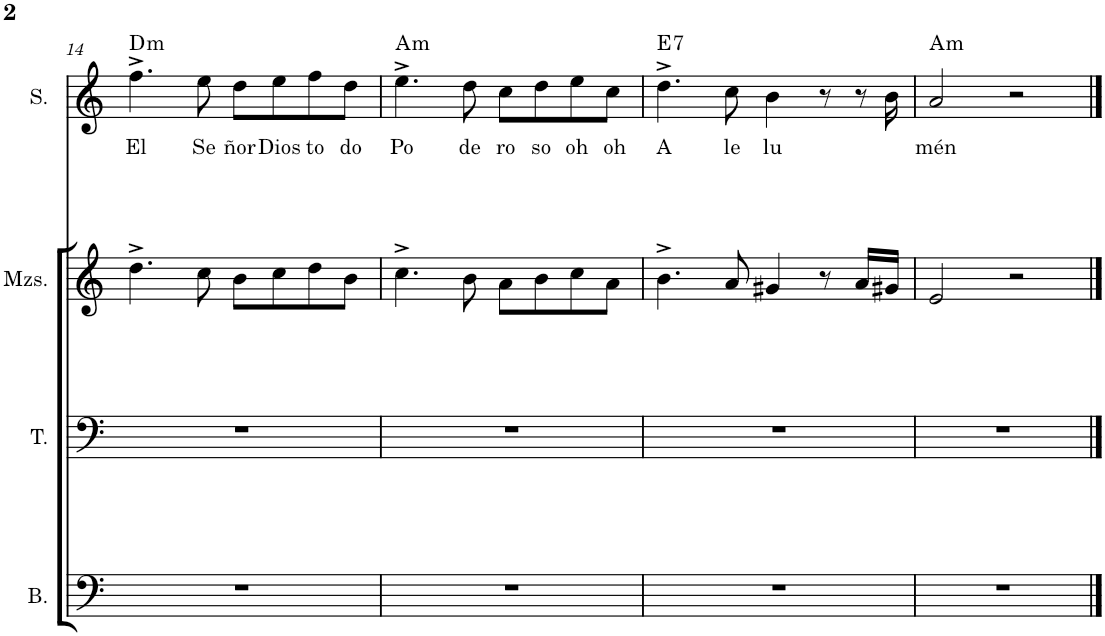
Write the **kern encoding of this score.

**kern	**kern	**kern	**kern	**text	**harte
*part4	*part3	*part2	*part1	*part1	*part1
*staff4	*staff3	*staff2	*staff1	*staff1	*
*I"Bajo	*I"Tenor	*I"Mezzo-soprano	*I"Soprano	*	*
*I'B.	*I'T.	*I'Mzs.	*I'S.	*	*
!!LO:PB:g=z
*clefF4	*clefF4	*clefG2	*clefG2	*	*
*k[]	*k[]	*k[]	*k[]	*	*
*M4/4	*M4/4	*M4/4	*M4/4	*	*
=14	=14	=14	=14	=14	=14
!	!	!	!	!LO:LY:b	!LO:H:kt=m
1r	1r	4.dd^\	4.ff^\	El	D:min
!	!	!	!	!LO:LY:b	!
.	.	8cc\	8ee\	Se	.
!	!	!	!	!LO:LY:b	!
.	.	8b\L	8dd\L	ñor	.
!	!	!	!	!LO:LY:b	!
.	.	8cc\	8ee\	Dios	.
!	!	!	!	!LO:LY:b	!
.	.	8dd\	8ff\	to	.
!	!	!	!	!LO:LY:b	!
.	.	8b\J	8dd\J	do	.
=15	=15	=15	=15	=15	=15
!	!	!	!	!LO:LY:b	!LO:H:kt=m
1r	1r	4.cc^\	4.ee^\	Po	A:min
!	!	!	!	!LO:LY:b	!
.	.	8b\	8dd\	de	.
!	!	!	!	!LO:LY:b	!
.	.	8a\L	8cc\L	ro	.
!	!	!	!	!LO:LY:b	!
.	.	8b\	8dd\	so	.
!	!	!	!	!LO:LY:b	!
.	.	8cc\	8ee\	oh	.
!	!	!	!	!LO:LY:b	!
.	.	8a\J	8cc\J	oh	.
=16	=16	=16	=16	=16	=16
!	!	!	!	!LO:LY:b	!LO:H:kt=7
1r	1r	4.b^\	4.dd^\	A	E:7
!	!	!	!	!LO:LY:b	!
.	.	8a/	8cc\	le	.
!	!	!	!	!LO:LY:b	!
.	.	4g#X/	4b\	lu	.
.	.	8r	8r	.	.
.	.	16a/LL	8r	.	.
.	.	16g#X/JJ	.	.	.
16ryy	16ryy	16ryy	16b\	.	.
=17	=17	=17	=17	=17	=17
!	!	!	!	!LO:LY:b	!LO:H:kt=m
1r	1r	2e/	2a/	mén	A:min
.	.	2r	2r	.	.
==	==	==	==	==	==
*-	*-	*-	*-	*-	*-
